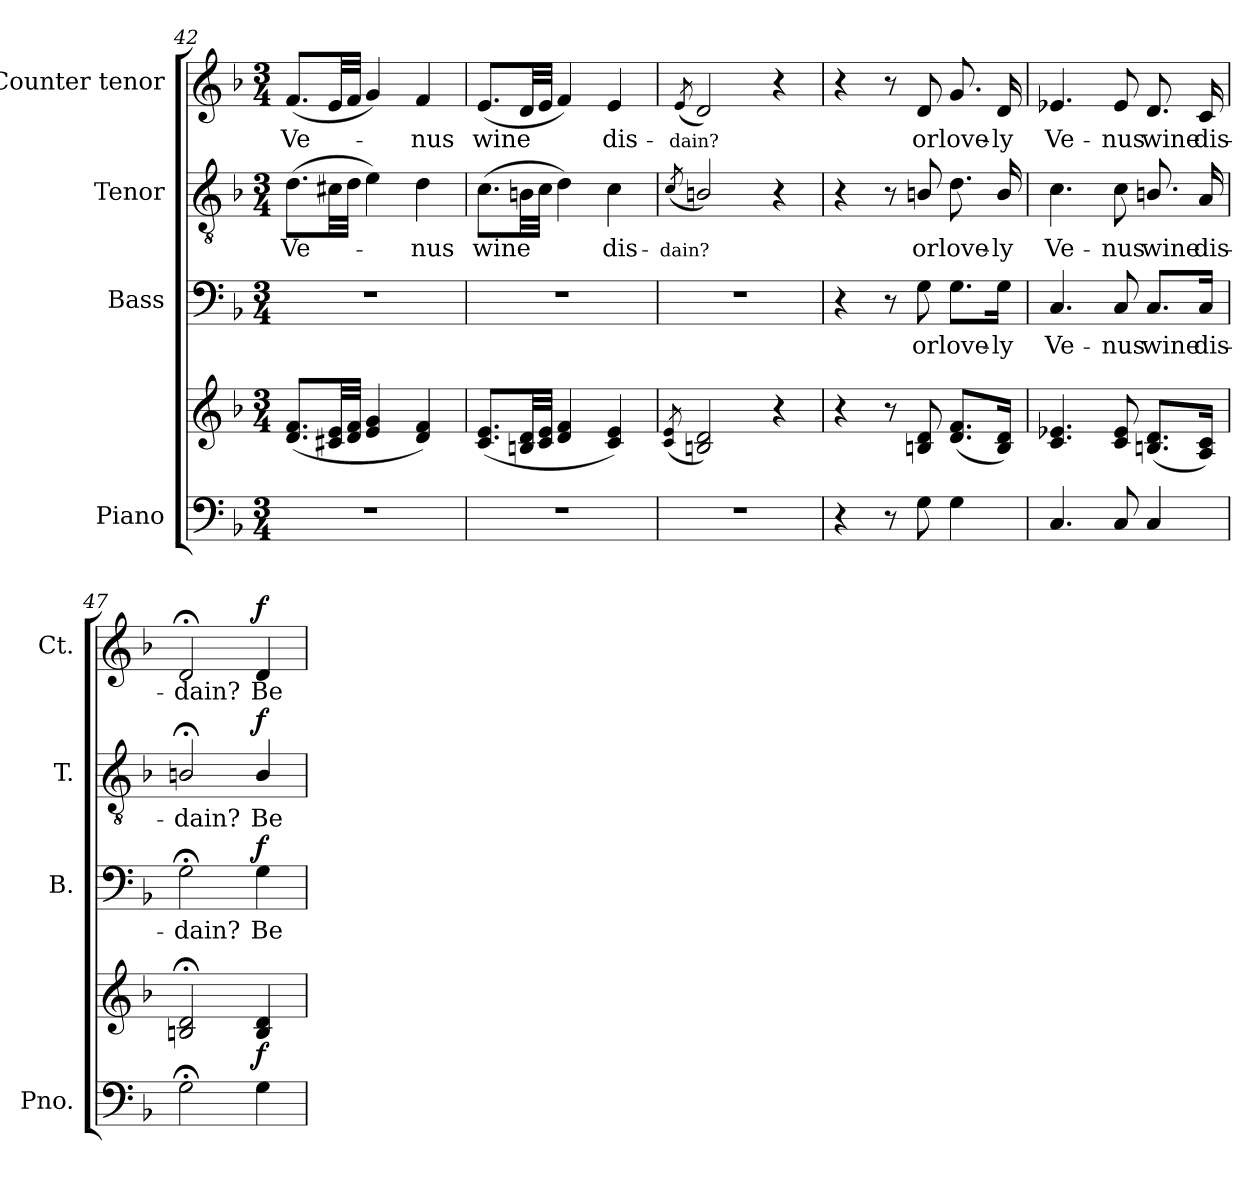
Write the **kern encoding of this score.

**kern	**kern	**dynam	**kern	**text	**dynam	**kern	**text	**dynam	**kern	**text	**dynam
*part4	*part4	*part4	*part3	*part3	*part3	*part2	*part2	*part2	*part1	*part1	*part1
*staff5	*staff4	*staff4/5	*staff3	*staff3	*staff3	*staff2	*staff2	*staff2	*staff1	*staff1	*staff1
*I"Piano	*	*	*I"Bass	*	*	*I"Tenor	*	*	*I"Counter tenor	*	*
*I'Pno.	*	*	*I'B.	*	*	*I'T.	*	*	*I'Ct.	*	*
*clefF4	*clefG2	*	*clefF4	*	*	*clefGv2	*	*	*clefG2	*	*
*	*	*	*	*	*	*ITrd7c12	*	*	*	*	*
*k[b-]	*k[b-]	*	*k[b-]	*	*	*k[b-]	*	*	*k[b-]	*	*
*F:	*F:	*	*F:	*	*	*F:	*	*	*F:	*	*
*M3/4	*M3/4	*	*M3/4	*	*	*M3/4	*	*	*M3/4	*	*
=42	=42	=42	=42	=42	=42	=42	=42	=42	=42	=42	=42
!LO:N:vis=1	!	!	!LO:N:vis=1	!	!	!	!	!	!	!	!
!	!	!	!	!	!	!	!LO:LY:b:color=#000000	!	!	!	!
!	!	!	!	!	!	!	!	!	!	!LO:LY:b:color=#000000	!
2.r	(8.di/ 8.fiL	.	2.r	.	.	(8.Di\L	Ve-	.	(8.fi/L	Ve-	.
.	32c#Xi/ 32eiLL	.	.	.	.	32C#Xi\LL	.	.	32ei/LL	.	.
.	32di/ 32fiJJJ	.	.	.	.	32Di\JJJ	.	.	32fi/JJJ	.	.
.	4ei/ 4gi	.	.	.	.	4Ei\)	.	.	4gi/)	.	.
!	!	!	!	!	!	!	!LO:LY:b:color=#000000	!	!	!	!
!	!	!	!	!	!	!	!	!	!	!LO:LY:b:color=#000000	!
.	4di/ 4fi)	.	.	.	.	4Di\	-nus	.	4fi/	-nus	.
=43	=43	=43	=43	=43	=43	=43	=43	=43	=43	=43	=43
!LO:N:vis=1	!	!	!LO:N:vis=1	!	!	!	!	!	!	!	!
!	!	!	!	!	!	!	!LO:LY:b:color=#000000	!	!	!	!
!	!	!	!	!	!	!	!	!	!	!LO:LY:b:color=#000000	!
2.r	(8.ci/ 8.eiL	.	2.r	.	.	(8.Ci\L	wine	.	(8.ei/L	wine	.
.	32Bni/ 32diLL	.	.	.	.	32BBni\LL	.	.	32di/LL	.	.
.	32ci/ 32eiJJJ	.	.	.	.	32Ci\JJJ	.	.	32ei/JJJ	.	.
.	4di/ 4fi	.	.	.	.	4Di\)	.	.	4fi/)	.	.
!	!	!	!	!	!	!	!LO:LY:b:color=#000000	!	!	!	!
!	!	!	!	!	!	!	!	!	!	!LO:LY:b:color=#000000	!
.	4ci/ 4ei)	.	.	.	.	4Ci\	dis-	.	4ei/	dis-	.
!!LO:LB:g=z
=44	=44	=44	=44	=44	=44	=44	=44	=44	=44	=44	=44
!	!	!	!	!	!	!	!	!	!	!LO:LY:b:color=#000000	!
!	!	!	!	!	!	!	!LO:LY:b:color=#000000	!	!	!	!
.	(8qci/ 8qei	.	.	.	.	(8qCi/	-dain?	.	(8qei/	-dain?	.
!LO:N:vis=1	!	!	!LO:N:vis=1	!	!	!	!	!	!	!	!
2.r	2Bni/ 2di)	.	2.r	.	.	2BBni/)	.	.	2di/)	.	.
.	4r	.	.	.	.	4r	.	.	4r	.	.
=45	=45	=45	=45	=45	=45	=45	=45	=45	=45	=45	=45
4r	4r	.	4r	.	.	4r	.	.	4r	.	.
8r	8r	.	8r	.	.	8r	.	.	8r	.	.
!	!	!	!	!LO:LY:b:color=#000000	!	!	!	!	!	!	!
!	!	!	!	!	!	!	!LO:LY:b:color=#000000	!	!	!	!
!	!	!	!	!	!	!	!	!	!	!LO:LY:b:color=#000000	!
8Gi\	8Bni/ 8di	.	8Gi\	or	.	8BBni/	or	.	8di/	or	.
!	!	!	!	!LO:LY:b:color=#000000	!	!	!	!	!	!	!
!	!	!	!	!	!	!	!LO:LY:b:color=#000000	!	!	!	!
!	!	!	!	!	!	!	!	!	!	!LO:LY:b:color=#000000	!
4Gi\	(8.di/ 8.fiL	.	8.Gi\L	love-	.	8.Di\	love-	.	8.gi/	love-	.
!	!	!	!	!LO:LY:b:color=#000000	!	!	!	!	!	!	!
!	!	!	!	!	!	!	!LO:LY:b:color=#000000	!	!	!	!
!	!	!	!	!	!	!	!	!	!	!LO:LY:b:color=#000000	!
.	16Bi/ 16diJk)	.	16Gi\Jk	-ly	.	16BBi/	-ly	.	16di/	-ly	.
=46	=46	=46	=46	=46	=46	=46	=46	=46	=46	=46	=46
!	!	!	!	!LO:LY:b:color=#000000	!	!	!	!	!	!	!
!	!	!	!	!	!	!	!LO:LY:b:color=#000000	!	!	!	!
!	!	!	!	!	!	!	!	!	!	!LO:LY:b:color=#000000	!
4.Ci/	4.ci/ 4.e-Xi	.	4.Ci/	Ve-	.	4.Ci\	Ve-	.	4.e-Xi/	Ve-	.
!	!	!	!	!LO:LY:b:color=#000000	!	!	!	!	!	!	!
!	!	!	!	!	!	!	!LO:LY:b:color=#000000	!	!	!	!
!	!	!	!	!	!	!	!	!	!	!LO:LY:b:color=#000000	!
8Ci/	8ci/ 8e-i	.	8Ci/	-nus	.	8Ci\	-nus	.	8e-i/	-nus	.
!	!	!	!	!LO:LY:b:color=#000000	!	!	!	!	!	!	!
!	!	!	!	!	!	!	!LO:LY:b:color=#000000	!	!	!	!
!	!	!	!	!	!	!	!	!	!	!LO:LY:b:color=#000000	!
4Ci/	(8.Bni/ 8.diL	.	8.Ci/L	wine	.	8.BBni/	wine	.	8.di/	wine	.
!	!	!	!	!LO:LY:b:color=#000000	!	!	!	!	!	!	!
!	!	!	!	!	!	!	!LO:LY:b:color=#000000	!	!	!	!
!	!	!	!	!	!	!	!	!	!	!LO:LY:b:color=#000000	!
.	16Ai/ 16ciJk)	.	16Ci/Jk	dis-	.	16AAi/	dis-	.	16ci/	dis-	.
=47	=47	=47	=47	=47	=47	=47	=47	=47	=47	=47	=47
!	!	!	!	!LO:LY:b:color=#000000	!	!	!	!	!	!	!
!	!	!	!	!	!	!	!LO:LY:b:color=#000000	!	!	!	!
!	!	!	!	!	!	!	!	!	!	!LO:LY:b:color=#000000	!
2G;i\	2Bni/; 2di;	.	2G;i\	-dain?	.	2BBn;i/	-dain?	.	2d;i/	-dain?	.
!	!	!	!	!LO:LY:b:color=#000000	!	!	!	!	!	!	!
!	!	!	!	!	!	!	!LO:LY:b:color=#000000	!	!	!	!
!	!	!	!	!	!	!	!	!	!	!LO:LY:b:color=#000000	!
4Gi\	4Bi/ 4di	f	4Gi\	Be-	f	4BBi/	Be-	f	4di/	Be-	f
=	=	=	=	=	=	=	=	=	=	=	=
*-	*-	*-	*-	*-	*-	*-	*-	*-	*-	*-	*-
